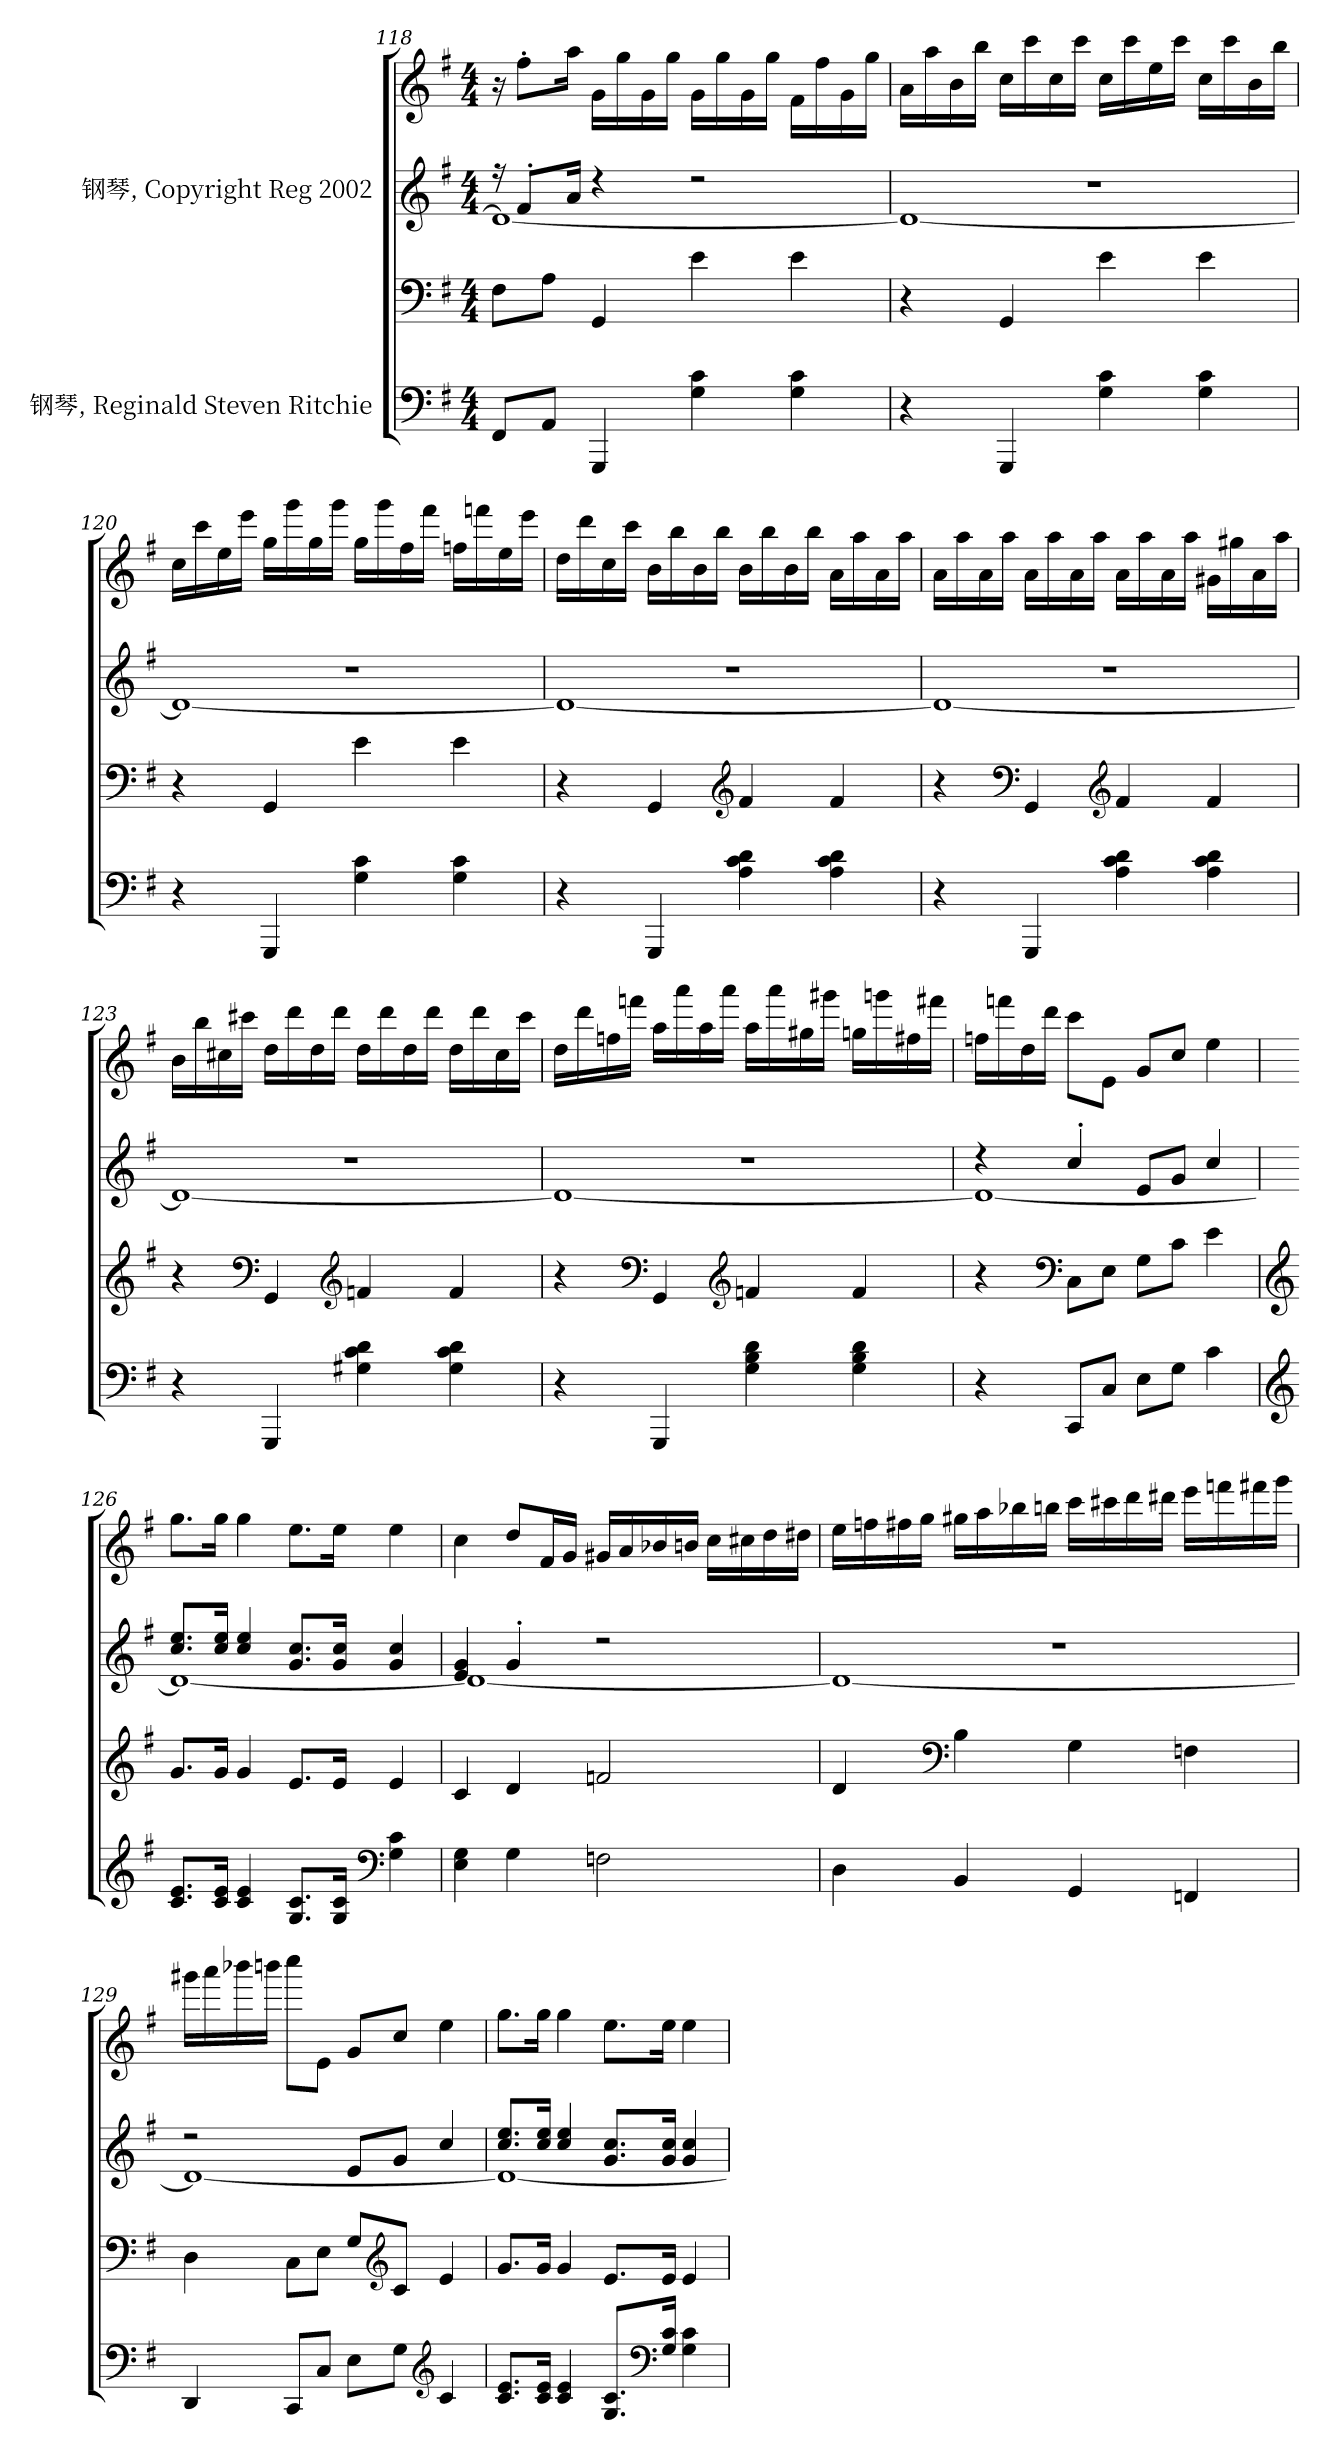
**kern	**kern	**kern	**kern
*part2	*part2	*part1	*part1
*staff4	*staff3	*staff2	*staff1
*I"钢琴, Reginald Steven Ritchie	*	*I"钢琴, Copyright Reg 2002	*
!!LO:LB:g=z
*clefF4	*clefF4	*clefG2	*clefG2
*k[f#]	*k[f#]	*k[f#]	*k[f#]
*M4/4	*M4/4	*M4/4	*M4/4
=118	=118	=118	=118
*	*	*^	*
8FF#/L	8F#\L	16r	1d_	16r
.	.	8f#'/L	.	8ff#'\L
8AA/J	8A\J	.	.	.
.	.	16a/Jk	.	16aa\Jk
4GGG/	4GG/	4r	.	16g\LL
.	.	.	.	16gg\
.	.	.	.	16g\
.	.	.	.	16gg\JJ
4G\ 4c\	4e\	2r	.	16g\LL
.	.	.	.	16gg\
.	.	.	.	16g\
.	.	.	.	16gg\JJ
4G\ 4c\	4e\	.	.	16f#\LL
.	.	.	.	16ff#\
.	.	.	.	16g\
.	.	.	.	16gg\JJ
=119	=119	=119	=119	=119
4r	4r	1r	1d_	16a\LL
.	.	.	.	16aa\
.	.	.	.	16b\
.	.	.	.	16bb\JJ
4GGG/	4GG/	.	.	16cc\LL
.	.	.	.	16ccc\
.	.	.	.	16cc\
.	.	.	.	16ccc\JJ
4G\ 4c\	4e\	.	.	16cc\LL
.	.	.	.	16ccc\
.	.	.	.	16ee\
.	.	.	.	16ccc\JJ
4G\ 4c\	4e\	.	.	16cc\LL
.	.	.	.	16ccc\
.	.	.	.	16b\
.	.	.	.	16bb\JJ
!!LO:LB:g=z
=120	=120	=120	=120	=120
4r	4r	1r	1d_	16cc\LL
.	.	.	.	16ccc\
.	.	.	.	16ee\
.	.	.	.	16eee\JJ
4GGG/	4GG/	.	.	16gg\LL
.	.	.	.	16ggg\
.	.	.	.	16gg\
.	.	.	.	16ggg\JJ
4G\ 4c\	4e\	.	.	16gg\LL
.	.	.	.	16ggg\
.	.	.	.	16ff#\
.	.	.	.	16fff#\JJ
4G\ 4c\	4e\	.	.	16ffn\LL
.	.	.	.	16fffn\
.	.	.	.	16ee\
.	.	.	.	16eee\JJ
=121	=121	=121	=121	=121
4r	4r	1r	1d_	16dd\LL
.	.	.	.	16ddd\
.	.	.	.	16cc\
.	.	.	.	16ccc\JJ
4GGG/	4GG/	.	.	16b\LL
.	.	.	.	16bb\
.	.	.	.	16b\
.	.	.	.	16bb\JJ
*	*clefG2	*	*	*
4A\ 4c\ 4d\	4f#/	.	.	16b\LL
.	.	.	.	16bb\
.	.	.	.	16b\
.	.	.	.	16bb\JJ
4A\ 4c\ 4d\	4f#/	.	.	16a\LL
.	.	.	.	16aa\
.	.	.	.	16a\
.	.	.	.	16aa\JJ
!!LO:PB:g=z
=122	=122	=122	=122	=122
4r	4r	1r	1d_	16a\LL
.	.	.	.	16aa\
.	.	.	.	16a\
.	.	.	.	16aa\JJ
*	*clefF4	*	*	*
4GGG/	4GG/	.	.	16a\LL
.	.	.	.	16aa\
.	.	.	.	16a\
.	.	.	.	16aa\JJ
*	*clefG2	*	*	*
4A\ 4c\ 4d\	4f#/	.	.	16a\LL
.	.	.	.	16aa\
.	.	.	.	16a\
.	.	.	.	16aa\JJ
4A\ 4c\ 4d\	4f#/	.	.	16g#X\LL
.	.	.	.	16gg#X\
.	.	.	.	16a\
.	.	.	.	16aa\JJ
=123	=123	=123	=123	=123
4r	4r	1r	1d_	16b\LL
.	.	.	.	16bb\
.	.	.	.	16cc#X\
.	.	.	.	16ccc#X\JJ
*	*clefF4	*	*	*
4GGG/	4GG/	.	.	16dd\LL
.	.	.	.	16ddd\
.	.	.	.	16dd\
.	.	.	.	16ddd\JJ
*	*clefG2	*	*	*
4G#X\ 4c\ 4d\	4fn/	.	.	16dd\LL
.	.	.	.	16ddd\
.	.	.	.	16dd\
.	.	.	.	16ddd\JJ
4G#\ 4c\ 4d\	4f/	.	.	16dd\LL
.	.	.	.	16ddd\
.	.	.	.	16cc#\
.	.	.	.	16ccc#\JJ
!!LO:LB:g=z
=124	=124	=124	=124	=124
4r	4r	1r	1d_	16dd\LL
.	.	.	.	16ddd\
.	.	.	.	16ffn\
.	.	.	.	16fffn\JJ
*	*clefF4	*	*	*
4GGG/	4GG/	.	.	16aa\LL
.	.	.	.	16aaa\
.	.	.	.	16aa\
.	.	.	.	16aaa\JJ
*	*clefG2	*	*	*
4G\ 4B\ 4d\	4fn/	.	.	16aa\LL
.	.	.	.	16aaa\
.	.	.	.	16gg#X\
.	.	.	.	16ggg#X\JJ
4G\ 4B\ 4d\	4f/	.	.	16ggn\LL
.	.	.	.	16gggn\
.	.	.	.	16ff#X\
.	.	.	.	16fff#X\JJ
=125	=125	=125	=125	=125
4r	4r	4r	1d_	16ffn\LL
.	.	.	.	16fffn\
.	.	.	.	16dd\
.	.	.	.	16ddd\JJ
*	*clefF4	*	*	*
8CC/L	8C\L	4cc'/	.	8ccc\L
8C/J	8E\J	.	.	8e\J
8E\L	8G\L	8e/L	.	8g/L
8G\J	8c\J	8g/J	.	8cc/J
4c\	4e\	4cc/	.	4ee\
!!LO:LB:g=z
=126	=126	=126	=126	=126
*clefG2	*clefG2	*	*	*
8.c/ 8.e/L	8.g/L	8.cc/ 8.ee/L	1d_	8.gg\L
16c/ 16e/Jk	16g/Jk	16cc/ 16ee/Jk	.	16gg\Jk
4c/ 4e/	4g/	4cc/ 4ee/	.	4gg\
8.G/ 8.c/L	8.e/L	8.g/ 8.cc/L	.	8.ee\L
16G/ 16c/Jk	16e/Jk	16g/ 16cc/Jk	.	16ee\Jk
*clefF4	*	*	*	*
4G\ 4c\	4e/	4g/ 4cc/	.	4ee\
=127	=127	=127	=127	=127
4E\ 4G\	4c/	4e/ 4g/	1d_	4cc\
4G\	4d/	4g'/	.	8dd/L
.	.	.	.	16f#/L
.	.	.	.	16g/JJ
2Fn\	2fn/	2r	.	16g#X/LL
.	.	.	.	16a/
.	.	.	.	16b-X/
.	.	.	.	16bn/JJ
.	.	.	.	16cc\LL
.	.	.	.	16cc#X\
.	.	.	.	16dd\
.	.	.	.	16dd#X\JJ
!!LO:PB:g=z
=128	=128	=128	=128	=128
4D\	4d/	1r	1d_	16ee\LL
.	.	.	.	16ffn\
.	.	.	.	16ff#X\
.	.	.	.	16gg\JJ
*	*clefF4	*	*	*
4BB/	4B\	.	.	16gg#X\LL
.	.	.	.	16aa\
.	.	.	.	16bb-X\
.	.	.	.	16bbn\JJ
4GG/	4G\	.	.	16ccc\LL
.	.	.	.	16ccc#X\
.	.	.	.	16ddd\
.	.	.	.	16ddd#X\JJ
4FFn/	4Fn\	.	.	16eee\LL
.	.	.	.	16fffn\
.	.	.	.	16fff#X\
.	.	.	.	16ggg\JJ
=129	=129	=129	=129	=129
4DD/	4D\	2r	1d_	16ggg#X\LL
.	.	.	.	16aaa\
.	.	.	.	16bbb-X\
.	.	.	.	16bbbn\JJ
8CC/L	8C\L	.	.	8cccc\L
8C/J	8E\J	.	.	8e\J
8E\L	8G/L	8e/L	.	8g/L
*	*clefG2	*	*	*
8G\J	8c/J	8g/J	.	8cc/J
*clefG2	*	*	*	*
4c/	4e/	4cc/	.	4ee\
!!LO:LB:g=z
=130	=130	=130	=130	=130
8.c/ 8.e/L	8.g/L	8.cc/ 8.ee/L	1d_	8.gg\L
16c/ 16e/Jk	16g/Jk	16cc/ 16ee/Jk	.	16gg\Jk
4c/ 4e/	4g/	4cc/ 4ee/	.	4gg\
8.G/ 8.c/L	8.e/L	8.g/ 8.cc/L	.	8.ee\L
*clefF4	*	*	*	*
16G/ 16c/Jk	16e/Jk	16g/ 16cc/Jk	.	16ee\Jk
4G\ 4c\	4e/	4g/ 4cc/	.	4ee\
*	*	*v	*v	*
=	=	=	=
*-	*-	*-	*-
